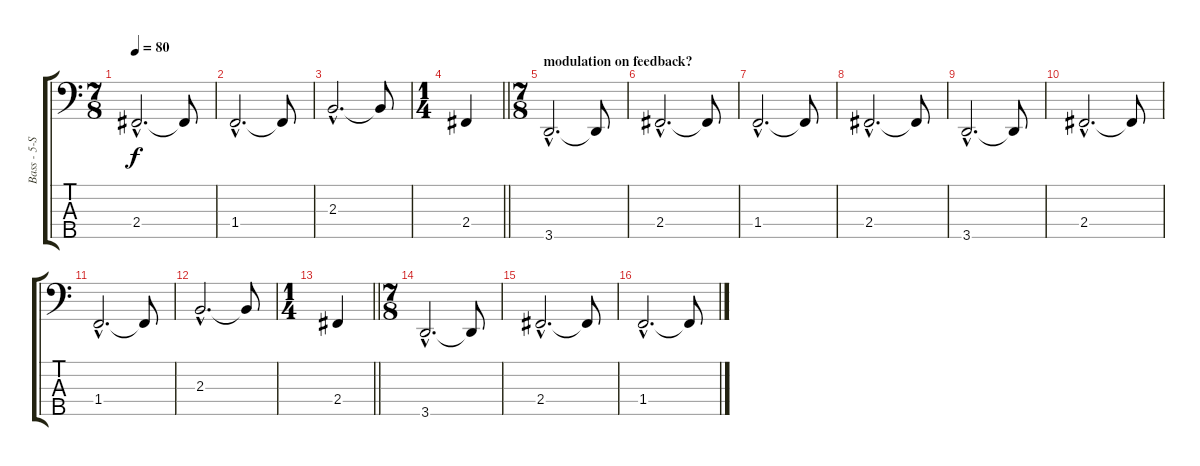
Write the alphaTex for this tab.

\track ("Bass - 5-String B Standard" "Bass - 5-S") {instrument electricbassfinger}
\staff {score tabs}
\tuning (G2 D2 A1 E1 B0) {hide}
\ts (7 8)
\tempo 80
\clef f4
\ks c
2.4{hac}.2{d dy f} 2.4{t}.8 |
1.4{hac}.2{d} 1.4{t}.8 |
2.3{hac}.2{d} 2.3{t}.8 |
\ts (1 4)
\barLineRight lightlight
2.4.4 |
\ts (7 8)
\section ("" "modulation on feedback?")
3.5{hac}.2{d} 3.5{t}.8 |
2.4{hac}.2{d} 2.4{t}.8 |
1.4{hac}.2{d} 1.4{t}.8 |
2.4{hac}.2{d} 2.4{t}.8 |
3.5{hac}.2{d} 3.5{t}.8 |
2.4{hac}.2{d} 2.4{t}.8 |
1.4{hac}.2{d} 1.4{t}.8 |
2.3{hac}.2{d} 2.3{t}.8 |
\ts (1 4)
\barLineRight lightlight
2.4.4 |
\ts (7 8)
\section ("" "")
3.5{hac}.2{d} 3.5{t}.8 |
2.4{hac}.2{d} 2.4{t}.8 |
1.4{hac}.2{d} 1.4{t}.8
